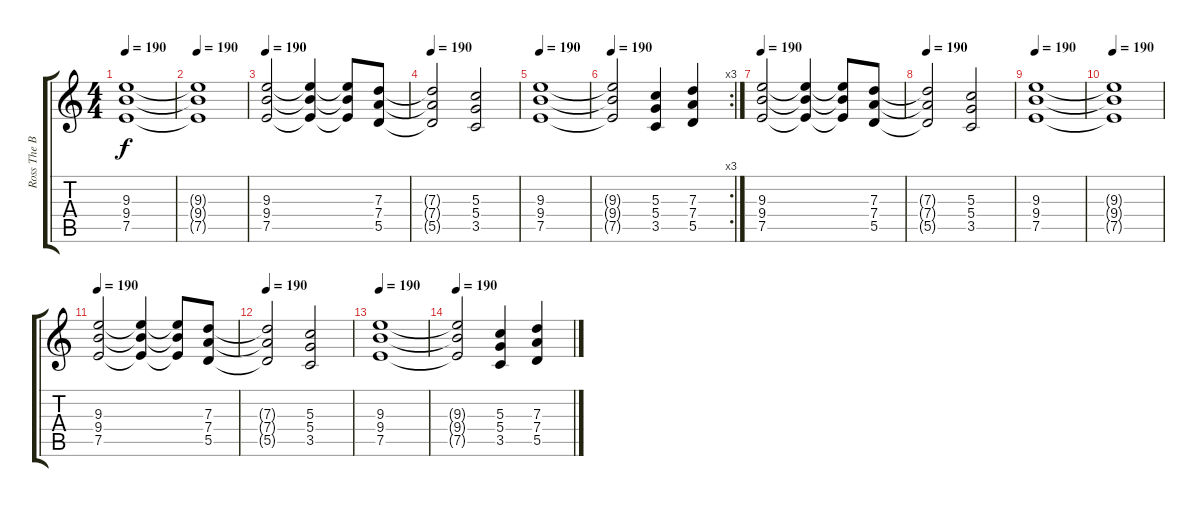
\track ("Ross The Boss Intro" "Ross The B") {instrument distortionguitar}
\staff {score tabs}
\tuning (E4 B3 G3 D3 A2 E2) {hide}
\ts (4 4)
\tempo 190
\clef g2
\ks c
(9.3 9.4 7.5).1{dy f} |
\tempo 190
(9.3{t} 9.4{t} 7.5{t}).1 |
\tempo 190
(9.3 9.4 7.5).2 (9.3{t} 9.4{t} 7.5{t}).4 (9.3{t} 9.4{t} 7.5{t}).8 (7.3 7.4 5.5).8 |
\tempo 190
(7.3{t} 7.4{t} 5.5{t}).2 (5.3 5.4 3.5).2 |
\tempo 190
(9.3 9.4 7.5).1 |
\rc 3
\tempo 190
(9.3{t} 9.4{t} 7.5{t}).2 (5.3 5.4 3.5).4 (7.3 7.4 5.5).4 |
\tempo 190
(9.3 9.4 7.5).2 (9.3{t} 9.4{t} 7.5{t}).4 (9.3{t} 9.4{t} 7.5{t}).8 (7.3 7.4 5.5).8 |
\tempo 190
(7.3{t} 7.4{t} 5.5{t}).2 (5.3 5.4 3.5).2 |
\tempo 190
(9.3 9.4 7.5).1{volume 0} |
\tempo 190
(9.3{t} 9.4{t} 7.5{t}).1 |
\tempo 190
(9.3 9.4 7.5).2 (9.3{t} 9.4{t} 7.5{t}).4 (9.3{t} 9.4{t} 7.5{t}).8 (7.3 7.4 5.5).8 |
\tempo 190
(7.3{t} 7.4{t} 5.5{t}).2 (5.3 5.4 3.5).2 |
\tempo 190
(9.3 9.4 7.5).1 |
\tempo 190
(9.3{t} 9.4{t} 7.5{t}).2 (5.3 5.4 3.5).4 (7.3 7.4 5.5).4
